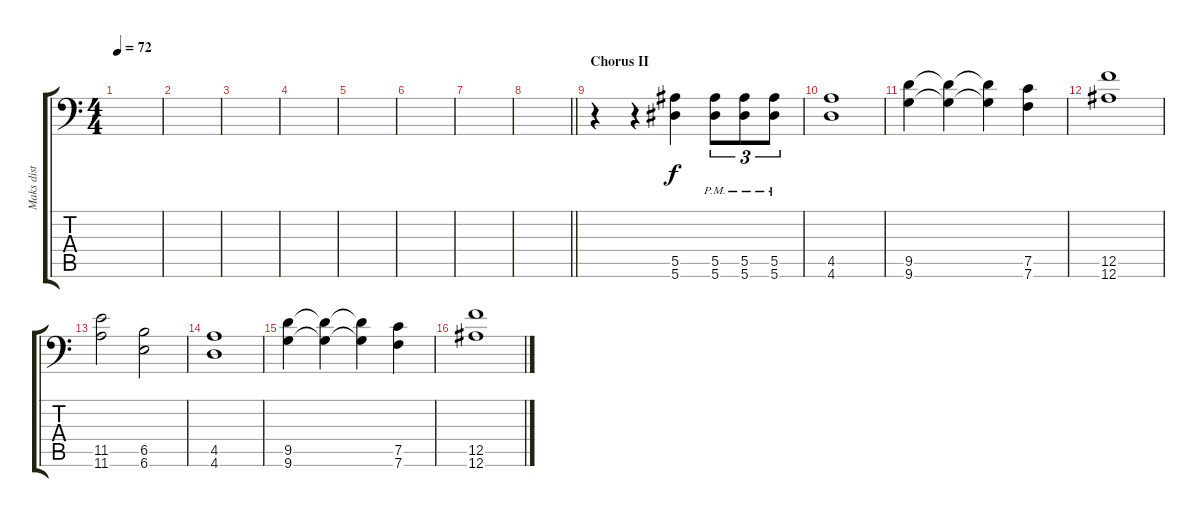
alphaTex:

\track ("Maks dist" "Maks dist") {instrument distortionguitar}
\staff {score tabs}
\tuning (C4 G3 Eb3 Bb2 F2 Bb1) {hide}
\ts (4 4)
\tempo 72
\clef f4
\ks c
|
|
|
|
|
|
|
\barLineRight lightlight
|
\section ("" "Chorus II")
r.4 r.4 (5.5 5.6).4 (5.5{pm} 5.6{pm}).8{tu (3 2)} (5.5{pm} 5.6{pm}).8{tu (3 2)} (5.5{pm} 5.6{pm}).8{tu (3 2)} |
(4.5 4.6).1 |
(9.5 9.6).4 (9.5{t} 9.6{t}).4 (9.5{t} 9.6{t}).4 (7.5 7.6).4 |
(12.5 12.6).1 |
(11.5 11.6).2 (6.5 6.6).2 |
(4.5 4.6).1 |
(9.5 9.6).4 (9.5{t} 9.6{t}).4 (9.5{t} 9.6{t}).4 (7.5 7.6).4 |
(12.5 12.6).1
